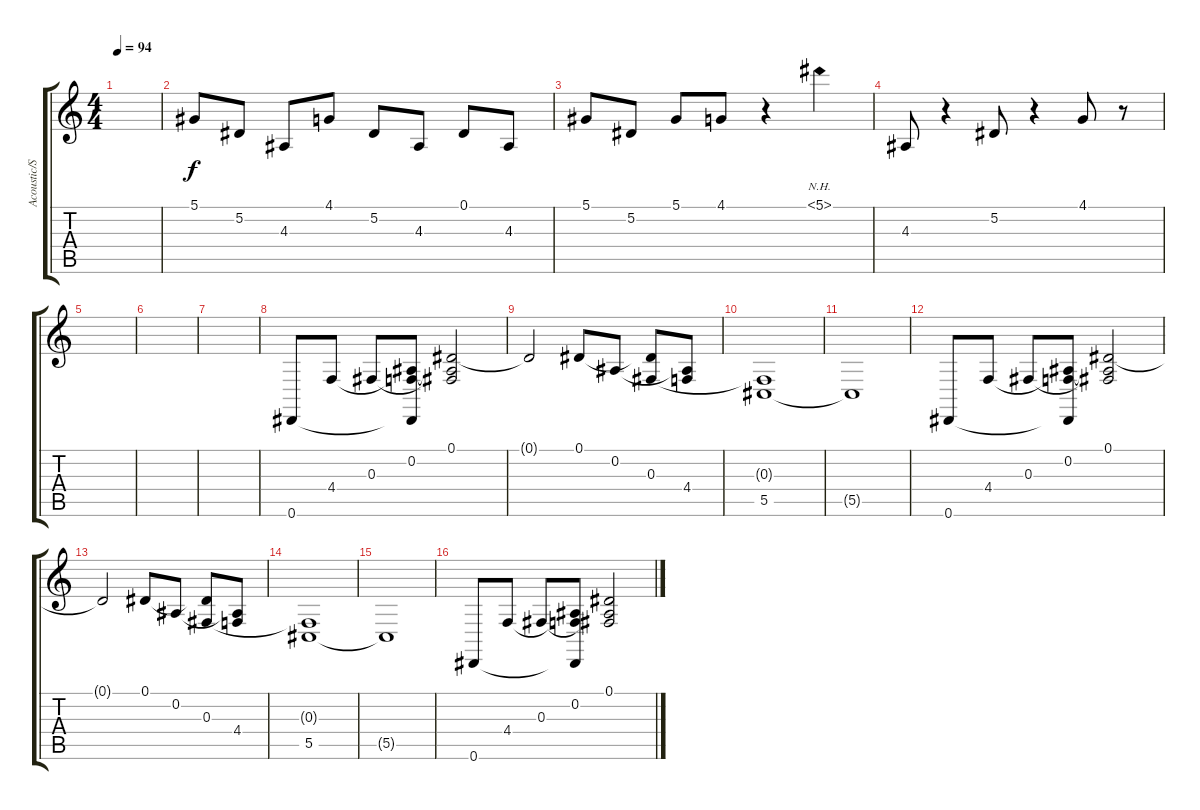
\track ("Acoustic/Sitar" "Acoustic/S") {instrument sitar}
\staff {score tabs}
\tuning (Eb4 Bb3 Gb3 Db3 Ab2 Eb2) {hide}
\ts (4 4)
\tempo 94
\clef g2
\ks c
|
5.1.8 5.2.8 4.3.8 4.1.8 5.2.8 4.3.8 0.1.8 4.3.8 |
5.1.8 5.2.8 5.1.8 4.1.8 r.4 5.1{nh}.4 |
4.3.8 r.4 5.2.8 r.4 4.1.8 r.8 |
|
|
|
0.6.8 4.4.8 0.3.8 (0.2 4.4{t} 0.6{t}).8 (0.1 0.2{t} 0.3{t}).2 |
0.1{t}.2 0.1.8 0.2.8 (0.1{t} 0.3).8 (0.2{t} 4.4).8 |
(0.3{t} 5.5).1 |
5.5{t}.1 |
0.6.8 4.4.8 0.3.8 (0.2 4.4{t} 0.6{t}).8 (0.1 0.2{t} 0.3{t}).2 |
0.1{t}.2 0.1.8 0.2.8 (0.1{t} 0.3).8 (0.2{t} 4.4).8 |
(0.3{t} 5.5).1 |
5.5{t}.1 |
0.6.8 4.4.8 0.3.8 (0.2 4.4{t} 0.6{t}).8 (0.1 0.2{t} 0.3{t}).2
